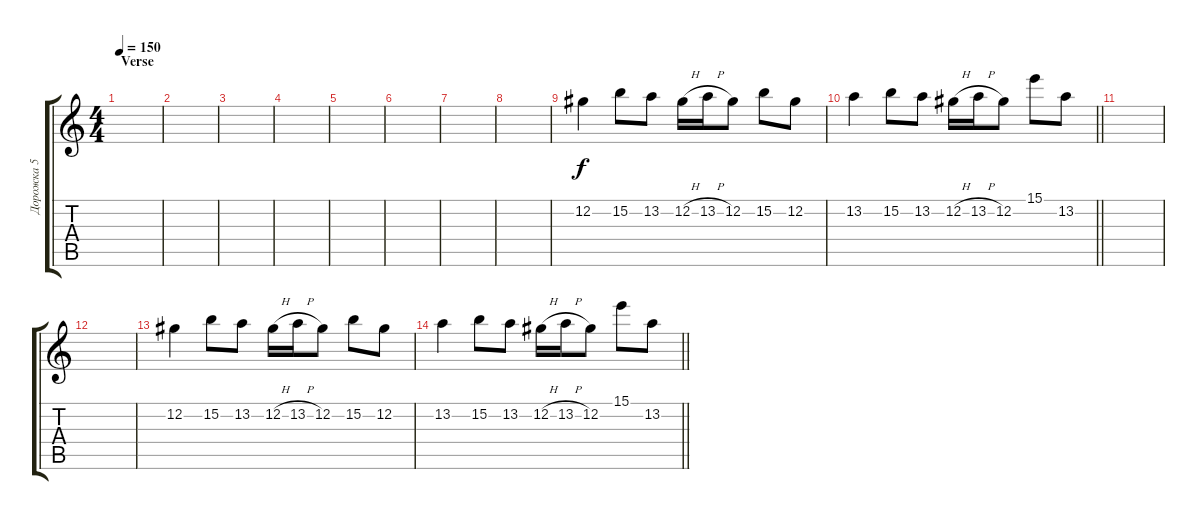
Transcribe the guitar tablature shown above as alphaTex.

\track ("Дорожка 5" "Дорожка 5") {instrument distortionguitar}
\staff {score tabs}
\tuning (Db4 Ab3 E3 B2 Gb2 B1) {hide}
\ts (4 4)
\section ("" "Verse")
\tempo 150
\clef g2
\ks c
|
|
|
|
|
|
|
|
12.2.4 15.2.8 13.2.8 12.2{h}.16 13.2{h}.16 12.2.8 15.2.8 12.2.8 |
\barLineRight lightlight
13.2.4 15.2.8 13.2.8 12.2{h}.16 13.2{h}.16 12.2.8 15.1.8 13.2.8 |
\section ("" "")
|
|
12.2.4 15.2.8 13.2.8 12.2{h}.16 13.2{h}.16 12.2.8 15.2.8 12.2.8 |
\barLineRight lightlight
13.2.4 15.2.8 13.2.8 12.2{h}.16 13.2{h}.16 12.2.8 15.1.8 13.2.8
